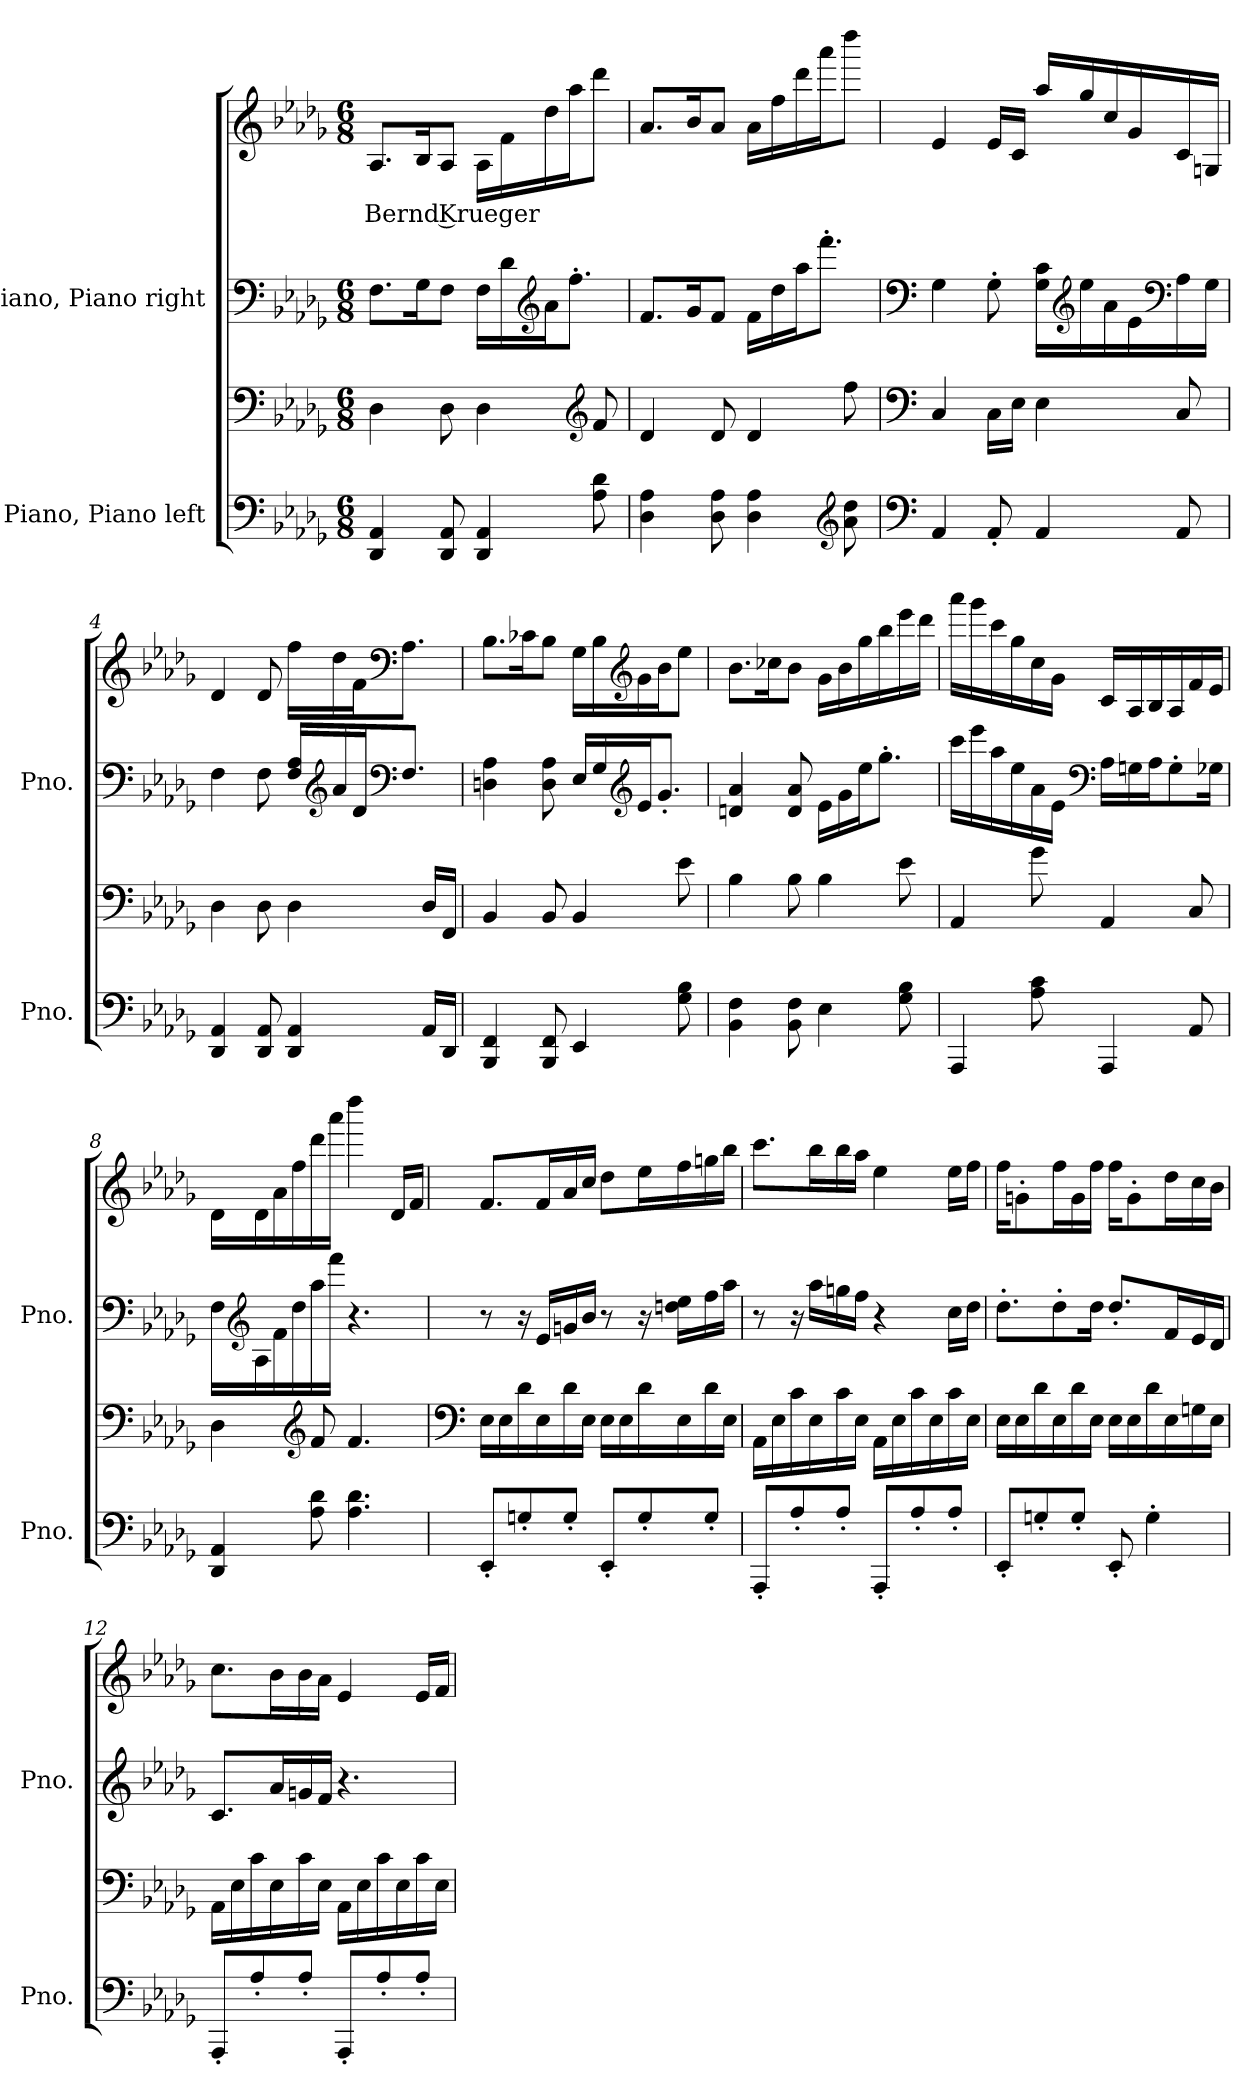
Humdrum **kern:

**kern	**kern	**kern	**kern	**text
*part2	*part2	*part1	*part1	*part1
*staff4	*staff3	*staff2	*staff1	*staff1
*I"Piano, Piano left	*	*I"Piano, Piano right	*	*
*I'Pno.	*	*I'Pno.	*	*
*clefF4	*clefF4	*clefF4	*clefG2	*
*k[b-e-a-d-g-]	*k[b-e-a-d-g-]	*k[b-e-a-d-g-]	*k[b-e-a-d-g-]	*
*M6/8	*M6/8	*M6/8	*M6/8	*
*MM33	*MM33	*MM33	*MM33	*
=1	=1	=1	=1	=1
!	!	!	!	!LO:LY:b
4DD-/ 4AA-/	4D-\	8.F\L	8.A-/L	Bernd Krueger
.	.	16G-\K	16B-/K	.
8DD-/ 8AA-/	8D-\	8F\J	8A-/J	.
4DD-/ 4AA-/	4D-\	16F\LL	16A-\LL	.
.	.	16d-\	16f\	.
*	*	*clefG2	*	*
.	.	16a-\J	16dd-\	.
.	.	8.ff'\J	16aa-\J	.
*	*clefG2	*	*	*
8A-\ 8d-\	8f/	.	8ddd-\J	.
=2	=2	=2	=2	=2
4D-\ 4A-\	4d-/	8.f/L	8.a-/L	.
.	.	16g-/K	16b-/K	.
8D-\ 8A-\	8d-/	8f/J	8a-/J	.
4D-\ 4A-\	4d-/	16f\LL	16a-\LL	.
.	.	16dd-\	16ff\	.
.	.	16aa-\J	16ddd-\	.
.	.	8.fff'\J	16aaa-\J	.
*clefG2	*	*	*	*
8a-\ 8dd-\	8ff\	.	8dddd-\J	.
!!LO:LB:g=z
=3	=3	=3	=3	=3
*clefF4	*clefF4	*clefF4	*	*
4AA-/	4C/	4G-\	4e-/	.
8AA-'/	16C\LL	8G-'\	16e-/LL	.
.	16E-\JJ	.	16c/JJ	.
4AA-/	4E-\	16G-\ 16c\LL	16aa-/LL	.
*	*	*clefG2	*	*
.	.	16ee-\	16gg-/	.
.	.	16a-\	16cc/	.
.	.	16e-\	16g-/	.
*	*	*clefF4	*	*
8AA-/	8C/	16A-\	16c/	.
.	.	16G-\JJ	16Gn/JJ	.
=4	=4	=4	=4	=4
4DD-/ 4AA-/	4D-\	4F\	4d-/	.
8DD-/ 8AA-/	8D-\	8F\	8d-/	.
4DD-/ 4AA-/	4D-\	16F/ 16A-/LL	16ff\LL	.
*	*	*clefG2	*	*
.	.	16a-/	16dd-\	.
.	.	16d-/J	16f\J	.
*	*	*clefF4	*clefF4	*
.	.	8.F/J	8.A-\J	.
16AA-/LL	16D-/LL	.	.	.
16DD-/JJ	16FF/JJ	.	.	.
=5	=5	=5	=5	=5
4BBB-/ 4FF/	4BB-/	4Dn\ 4A-\	8.B-\L	.
.	.	.	16c-X\K	.
8BBB-/ 8FF/	8BB-/	8D\ 8A-\	8B-\J	.
4EE-/	4BB-/	16E-/LL	16G-\LL	.
.	.	16G-/	16B-\	.
*	*	*clefG2	*clefG2	*
.	.	16e-/J	16g-\	.
.	.	8.g-'/J	16b-\J	.
8G-\ 8B-\	8e-\	.	8ee-\J	.
!!LO:LB:g=z
=6	=6	=6	=6	=6
4BB-\ 4F\	4B-\	4dn/ 4a-/	8.b-\L	.
.	.	.	16cc-X\K	.
8BB-\ 8F\	8B-\	8d/ 8a-/	8b-\J	.
4E-\	4B-\	16e-\LL	16g-\LL	.
.	.	16g-\	16b-\	.
.	.	16ee-\J	16gg-\	.
.	.	8.gg-'\J	16bb-\	.
8G-\ 8B-\	8e-\	.	16eee-\	.
.	.	.	16ddd-\JJ	.
=7	=7	=7	=7	=7
4AAA-/	4AA-/	16ccc\LL	16aaa-\LL	.
.	.	16eee-\	16ggg-\	.
.	.	16aa-\	16ccc\	.
.	.	16ee-\	16gg-\	.
8A-\ 8c\	8g-\	16a-\	16cc\	.
.	.	16e-\JJ	16g-\JJ	.
*	*	*clefF4	*	*
4AAA-/	4AA-/	16A-\LL	16c/LL	.
.	.	16Gn\	16A-/	.
.	.	16A-\J	16B-/	.
.	.	8G'\	16A-/	.
8AA-/	8C/	.	16f/	.
.	.	16G-X\Jk	16e-/JJ	.
!!LO:PB:g=z
=8	=8	=8	=8	=8
4DD-/ 4AA-/	4D-\	16F\LL	16d-\LL	.
*	*	*clefG2	*	*
.	.	16A-\	16d-\	.
.	.	16f\	16a-\	.
.	.	16dd-\	16ff\	.
*	*clefG2	*	*	*
8A-\ 8d-\	8f/	16aa-\	16ddd-\	.
.	.	16fff\JJ	16aaa-\JJ	.
4.A-\ 4.d-\	4.f/	4.r	4dddd-\	.
.	.	.	16d-/LL	.
.	.	.	16f/JJ	.
=9	=9	=9	=9	=9
*	*clefF4	*	*	*
8EE-'/L	16E-\LL	8r	8.f/L	.
.	16E-\	.	.	.
8Gn'/	16d-\	16r	.	.
.	16E-\	16e-/LL	16f/L	.
8G'/J	16d-\	16gn/	16a-/	.
.	16E-\JJ	16b-/JJ	16cc/JJ	.
8EE-'/L	16E-\LL	8r	8dd-\L	.
.	16E-\	.	.	.
8G'/	16d-\	16r	16ee-\L	.
.	16E-\	16ddn\ 16ee-\LL	16ff\	.
8G'/J	16d-\	16ff\	16ggn\	.
.	16E-\JJ	16aa-\JJ	16bb-\JJ	.
!!LO:LB:g=z
=10	=10	=10	=10	=10
8AAA-'/L	16AA-\LL	8r	8.ccc\L	.
.	16E-\	.	.	.
8A-'/	16c\	16r	.	.
.	16E-\	16aa-\LL	16bb-\L	.
8A-'/J	16c\	16ggn\	16bb-\	.
.	16E-\JJ	16ff\JJ	16aa-\JJ	.
8AAA-'/L	16AA-\LL	4r	4ee-\	.
.	16E-\	.	.	.
8A-'/	16c\	.	.	.
.	16E-\	.	.	.
8A-'/J	16c\	16cc\LL	16ee-\LL	.
.	16E-\JJ	16dd-\JJ	16ff\JJ	.
=11	=11	=11	=11	=11
8EE-'/L	16E-\LL	8.dd-'\L	16ff\KL	.
.	16E-\	.	8gn'\	.
8Gn'/	16d-\	.	.	.
.	16E-\	8dd-'\	16ff\L	.
8G'/J	16d-\	.	16g\	.
.	16E-\JJ	16dd-\Jk	16ff\JJ	.
8EE-'/	16E-\LL	8.dd-'/L	16ff\KL	.
.	16E-\	.	8g'\	.
4G'\	16d-\	.	.	.
.	16E-\	16f/L	16dd-\L	.
.	16Gn\	16e-/	16cc\	.
.	16E-\JJ	16d-/JJ	16b-\JJ	.
=12	=12	=12	=12	=12
8AAA-'/L	16AA-\LL	8.c/L	8.cc\L	.
.	16E-\	.	.	.
8A-'/	16c\	.	.	.
.	16E-\	16a-/L	16b-\L	.
8A-'/J	16c\	16gn/	16b-\	.
.	16E-\JJ	16f/JJ	16a-\JJ	.
8AAA-'/L	16AA-\LL	4.r	4e-/	.
.	16E-\	.	.	.
8A-'/	16c\	.	.	.
.	16E-\	.	.	.
8A-'/J	16c\	.	16e-/LL	.
.	16E-\JJ	.	16f/JJ	.
=	=	=	=	=
*-	*-	*-	*-	*-
